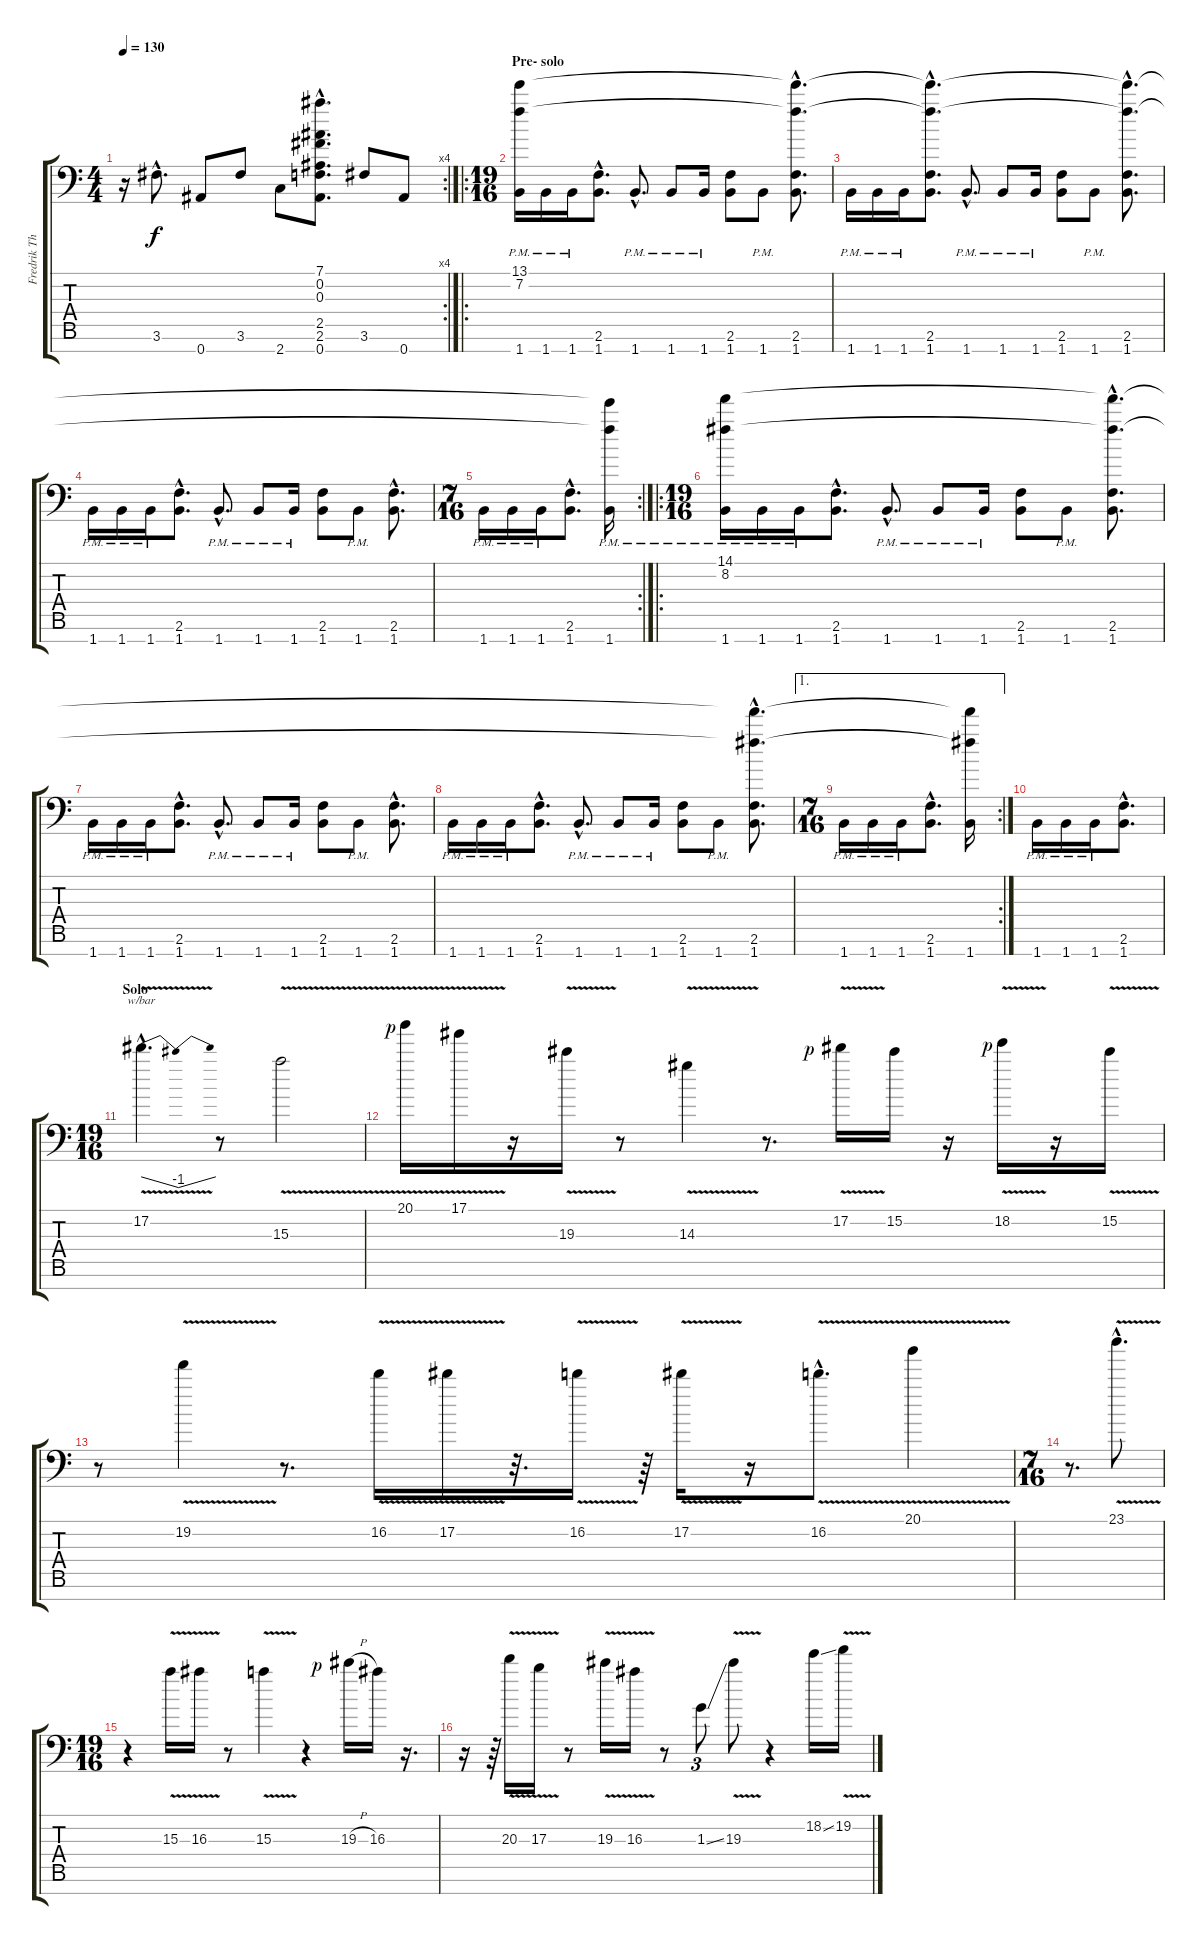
\track ("Fredrik Thordendal - Lead Guitar God" "Fredrik Th") {instrument distortionguitar}
\staff {score tabs}
\tuning (Eb4 Bb3 Gb3 Db3 Ab2 Eb2 Bb1) {hide}
\rc 4
\ts (4 4)
\tempo 130
\clef f4
\ks c
r.16{dy f} 3.6{hac}.8{d} 0.7.8 3.6.8 2.7.8 (7.1{hac t} 0.2{hac t} 0.3{hac} 2.5{hac} 2.6{hac} 0.7{hac}).8{d} 3.6.8 0.7.8 |
\ro
\ts (19 16)
\section ("" "Pre- solo")
(13.1 7.2 1.7{pm}).16{volume 10 balance 0} 1.7{pm}.16 1.7{pm}.16 (2.6{hac} 1.7{hac}).8{d} 1.7{hac pm}.8{d} 1.7{pm}.8 1.7{pm}.16 (2.6 1.7).8 1.7{pm}.8 (13.1{hac t} 7.2{hac t} 2.6{hac} 1.7{hac}).8{d} |
1.7{pm}.16 1.7{pm}.16 1.7{pm}.16 (13.1{hac t} 7.2{hac t} 2.6{hac} 1.7{hac}).8{d} 1.7{hac pm}.8{d} 1.7{pm}.8 1.7{pm}.16 (2.6 1.7).8 1.7{pm}.8 (13.1{hac t} 7.2{hac t} 2.6{hac} 1.7{hac}).8{d} |
1.7{pm}.16 1.7{pm}.16 1.7{pm}.16 (2.6{hac} 1.7{hac}).8{d} 1.7{hac pm}.8{d} 1.7{pm}.8 1.7{pm}.16 (2.6 1.7).8 1.7{pm}.8 (2.6{hac} 1.7{hac}).8{d} |
\rc 2
\ts (7 16)
1.7{pm}.16 1.7{pm}.16 1.7{pm}.16 (2.6{hac} 1.7{hac}).8{d} (13.1{t} 7.2{t} 1.7{pm}).16 |
\ro
\ts (19 16)
(14.1 8.2 1.7{pm}).16{volume 10 balance 0} 1.7{pm}.16 1.7{pm}.16 (2.6{hac} 1.7{hac}).8{d} 1.7{hac pm}.8{d} 1.7{pm}.8 1.7{pm}.16 (2.6 1.7).8 1.7{pm}.8 (14.1{hac t} 8.2{hac t} 2.6{hac} 1.7{hac}).8{d} |
1.7{pm}.16 1.7{pm}.16 1.7{pm}.16 (2.6{hac} 1.7{hac}).8{d} 1.7{hac pm}.8{d} 1.7{pm}.8 1.7{pm}.16 (2.6 1.7).8 1.7{pm}.8 (2.6{hac} 1.7{hac}).8{d} |
1.7{pm}.16 1.7{pm}.16 1.7{pm}.16 (2.6{hac} 1.7{hac}).8{d} 1.7{hac pm}.8{d} 1.7{pm}.8 1.7{pm}.16 (2.6 1.7).8 1.7{pm}.8 (14.1{hac t} 8.2{hac t} 2.6{hac} 1.7{hac}).8{d} |
\ae 1
\rc 2
\ts (7 16)
1.7{pm}.16 1.7{pm}.16 1.7{pm}.16 (2.6{hac} 1.7{hac}).8{d} (14.1{t} 8.2{t} 1.7).16 |
1.7{pm}.16 1.7{pm}.16 1.7{pm}.16 (2.6{hac} 1.7{hac}).8{d} |
\ts (19 16)
\section ("" "Solo")
17.2{v hac}.4{d tbe (dip default 0 0 30 -4 60 0) volume 12 balance 8 instrument distortionguitar} r.8 15.3{v}.2 |
20.1{v rf 1}.16 17.1{v}.16 r.16 19.3{v}.16 r.8 14.3{v}.4 r.8{d} 17.2{v rf 1}.16 15.2.16 r.16 18.2{v rf 1}.16 r.16 15.2{v}.16 |
r.8 19.2{v}.4 r.8{d} 16.2{v}.16 17.2{v}.16 r.32{d} 16.2{v}.16 r.64 17.2{v}.16 r.16 16.2{v hac}.8{d} 20.1{v}.4 |
\ts (7 16)
r.8{d} 23.1{v hac}.8{d} |
\ts (19 16)
r.4 15.3{v}.16 16.3{v}.16 r.8 15.3{v}.4 r.4 19.3{h rf 1}.16 16.3.16 r.16{d} |
r.16 r.64 20.3{v}.16 17.3{v}.16 r.8 19.3{v}.16 16.3{v}.16 r.8 1.3{ss}.8{tu (3 2)} 19.3{v}.8 r.4 18.2{ss}.16 19.2{v}.16
